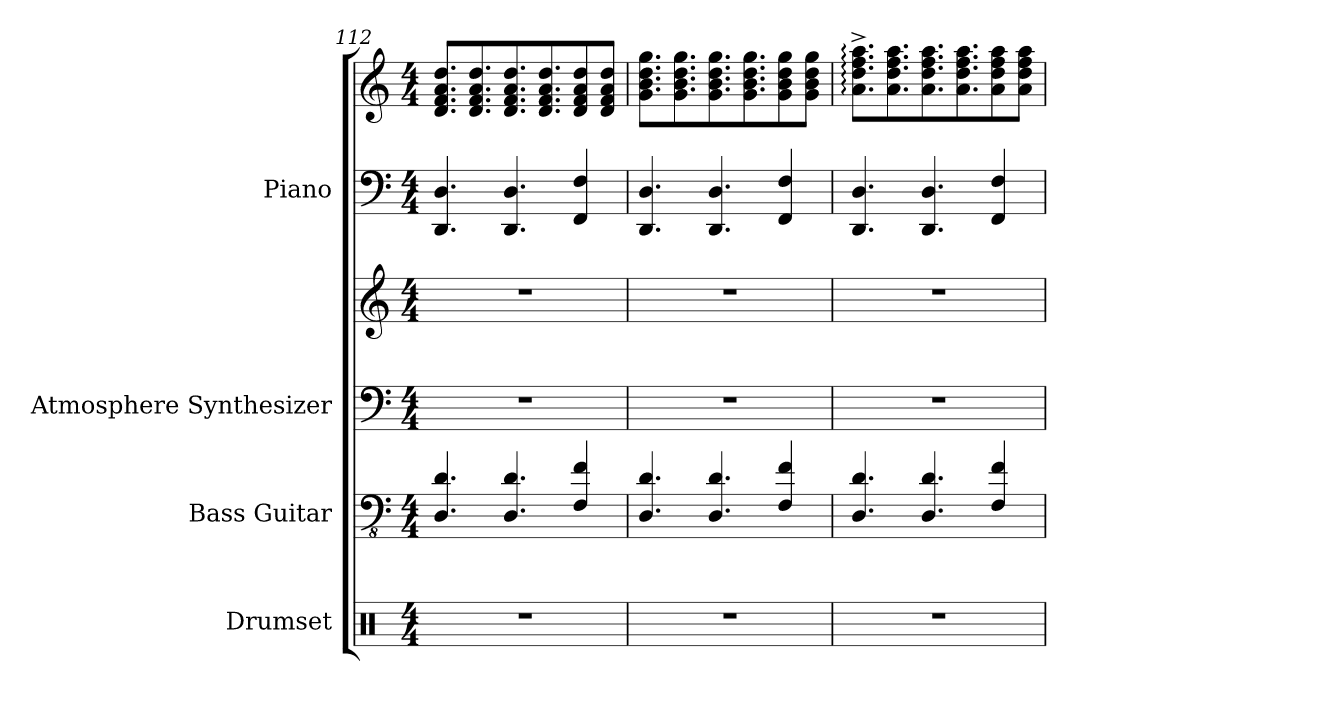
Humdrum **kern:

**kern	**kern	**kern	**kern	**kern	**kern
*part4	*part3	*part2	*part2	*part1	*part1
*staff6	*staff5	*staff4	*staff3	*staff2	*staff1
*I"Drumset	*I"Bass Guitar	*I"Atmosphere Synthesizer	*	*I"Piano	*
*I'Drs.	*I'B. Guit.	*I'Synth.	*	*I'Pno.	*
!!LO:PB:g=z
*clefX	*clefFv4	*clefF4	*clefG2	*clefF4	*clefG2
*k[]	*k[]	*k[]	*k[]	*k[]	*k[]
*M4/4	*M4/4	*M4/4	*M4/4	*M4/4	*M4/4
=112	=112	=112	=112	=112	=112
1r	4.DD/ 4.D/	1r	1r	4.DD/ 4.D/	8.d/ 8.f/ 8.a/ 8.dd/L
.	.	.	.	.	8.d/ 8.f/ 8.a/ 8.dd/
.	4.DD/ 4.D/	.	.	4.DD/ 4.D/	8.d/ 8.f/ 8.a/ 8.dd/
.	.	.	.	.	8.d/ 8.f/ 8.a/ 8.dd/
.	4FF/ 4F/	.	.	4FF/ 4F/	8d/ 8f/ 8a/ 8dd/
.	.	.	.	.	8d/ 8f/ 8a/ 8dd/J
=113	=113	=113	=113	=113	=113
1r	4.DD/ 4.D/	1r	1r	4.DD/ 4.D/	8.g\ 8.b\ 8.dd\ 8.gg\L
.	.	.	.	.	8.g\ 8.b\ 8.dd\ 8.gg\
.	4.DD/ 4.D/	.	.	4.DD/ 4.D/	8.g\ 8.b\ 8.dd\ 8.gg\
.	.	.	.	.	8.g\ 8.b\ 8.dd\ 8.gg\
.	4FF/ 4F/	.	.	4FF/ 4F/	8g\ 8b\ 8dd\ 8gg\
.	.	.	.	.	8g\ 8b\ 8dd\ 8gg\J
=114	=114	=114	=114	=114	=114
1r	4.DD/ 4.D/	1r	1r	4.DD/ 4.D/	8.a\:^ 8.dd\:^ 8.ff\:^ 8.aa\:^L
.	.	.	.	.	8.a\ 8.dd\ 8.ff\ 8.aa\
.	4.DD/ 4.D/	.	.	4.DD/ 4.D/	8.a\ 8.dd\ 8.ff\ 8.aa\
.	.	.	.	.	8.a\ 8.dd\ 8.ff\ 8.aa\
.	4FF/ 4F/	.	.	4FF/ 4F/	8a\ 8dd\ 8ff\ 8aa\
.	.	.	.	.	8a\ 8dd\ 8ff\ 8aa\J
=	=	=	=	=	=
*-	*-	*-	*-	*-	*-
